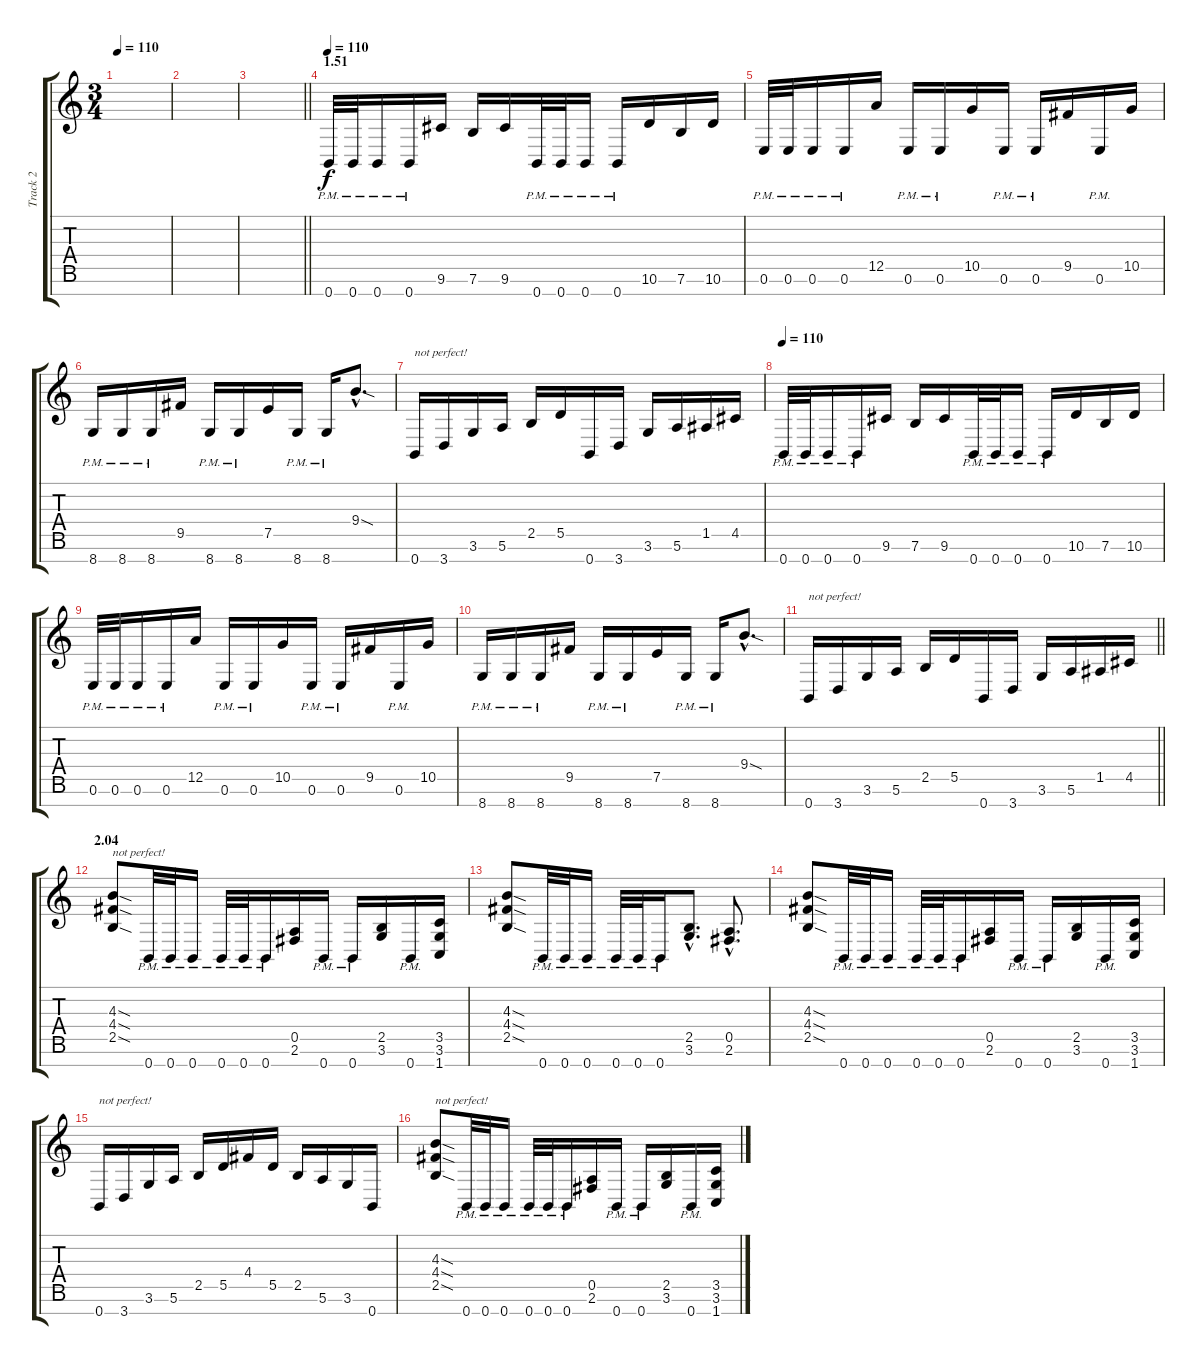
\track ("Track 2" "Track 2") {instrument distortionguitar}
\staff {score tabs}
\tuning (E4 B3 G3 D3 A2 E2 B1) {hide}
\ts (3 4)
\tempo 110
\clef g2
\ks c
|
|
\barLineRight lightlight
|
\section ("" "1.51")
\tempo 110
0.7{pm}.32 0.7{pm}.32 0.7{pm}.16 0.7{pm}.16 9.6.16 7.6.16 9.6.16 0.7{pm}.32 0.7{pm}.32 0.7{pm}.16 0.7{pm}.16 10.6.16 7.6.16 10.6.16 |
0.6{pm}.32 0.6{pm}.32 0.6{pm}.16 0.6{pm}.16 12.5.16 0.6{pm}.16 0.6{pm}.16 10.5.16 0.6{pm}.16 0.6{pm}.16 9.5.16 0.6{pm}.16 10.5.16 |
8.7{pm}.16 8.7{pm}.16 8.7{pm}.16 9.5.16 8.7{pm}.16 8.7{pm}.16 7.5.16 8.7{pm}.16 8.7{pm}.16 9.4{sod hac}.8{d} |
0.7.16{txt "not perfect!"} 3.7.16 3.6.16 5.6.16 2.5.16 5.5.16 0.7.16 3.7.16 3.6.16 5.6.16 1.5.16 4.5.16 |
\tempo 110
0.7{pm}.32 0.7{pm}.32 0.7{pm}.16 0.7{pm}.16 9.6.16 7.6.16 9.6.16 0.7{pm}.32 0.7{pm}.32 0.7{pm}.16 0.7{pm}.16 10.6.16 7.6.16 10.6.16 |
0.6{pm}.32 0.6{pm}.32 0.6{pm}.16 0.6{pm}.16 12.5.16 0.6{pm}.16 0.6{pm}.16 10.5.16 0.6{pm}.16 0.6{pm}.16 9.5.16 0.6{pm}.16 10.5.16 |
8.7{pm}.16 8.7{pm}.16 8.7{pm}.16 9.5.16 8.7{pm}.16 8.7{pm}.16 7.5.16 8.7{pm}.16 8.7{pm}.16 9.4{sod hac}.8{d} |
\barLineRight lightlight
0.7.16{txt "not perfect!"} 3.7.16 3.6.16 5.6.16 2.5.16 5.5.16 0.7.16 3.7.16 3.6.16 5.6.16 1.5.16 4.5.16 |
\section ("" "2.04")
(4.3{sod} 4.4{sod} 2.5{sod}).8{txt "not perfect!"} 0.7{pm}.32 0.7{pm}.32 0.7{pm}.16 0.7{pm}.32 0.7{pm}.32 0.7{pm}.16 (0.5 2.6).16 0.7{pm}.16 0.7{pm}.16 (2.5 3.6).16 0.7{pm}.16 (3.5 3.6 1.7).16 |
(4.3{sod} 4.4{sod} 2.5{sod}).8 0.7{pm}.32 0.7{pm}.32 0.7{pm}.16 0.7{pm}.32 0.7{pm}.32 0.7{pm}.16 (2.5{hac} 3.6{hac}).8{d} (0.5{hac} 2.6{hac}).8{d} |
(4.3{sod} 4.4{sod} 2.5{sod}).8 0.7{pm}.32 0.7{pm}.32 0.7{pm}.16 0.7{pm}.32 0.7{pm}.32 0.7{pm}.16 (0.5 2.6).16 0.7{pm}.16 0.7{pm}.16 (2.5 3.6).16 0.7{pm}.16 (3.5 3.6 1.7).16 |
0.7.16{txt "not perfect!"} 3.7.16 3.6.16 5.6.16 2.5.16 5.5.16 4.4.16 5.5.16 2.5.16 5.6.16 3.6.16 0.7.16 |
(4.3{sod} 4.4{sod} 2.5{sod}).8{txt "not perfect!"} 0.7{pm}.32 0.7{pm}.32 0.7{pm}.16 0.7{pm}.32 0.7{pm}.32 0.7{pm}.16 (0.5 2.6).16 0.7{pm}.16 0.7{pm}.16 (2.5 3.6).16 0.7{pm}.16 (3.5 3.6 1.7).16
